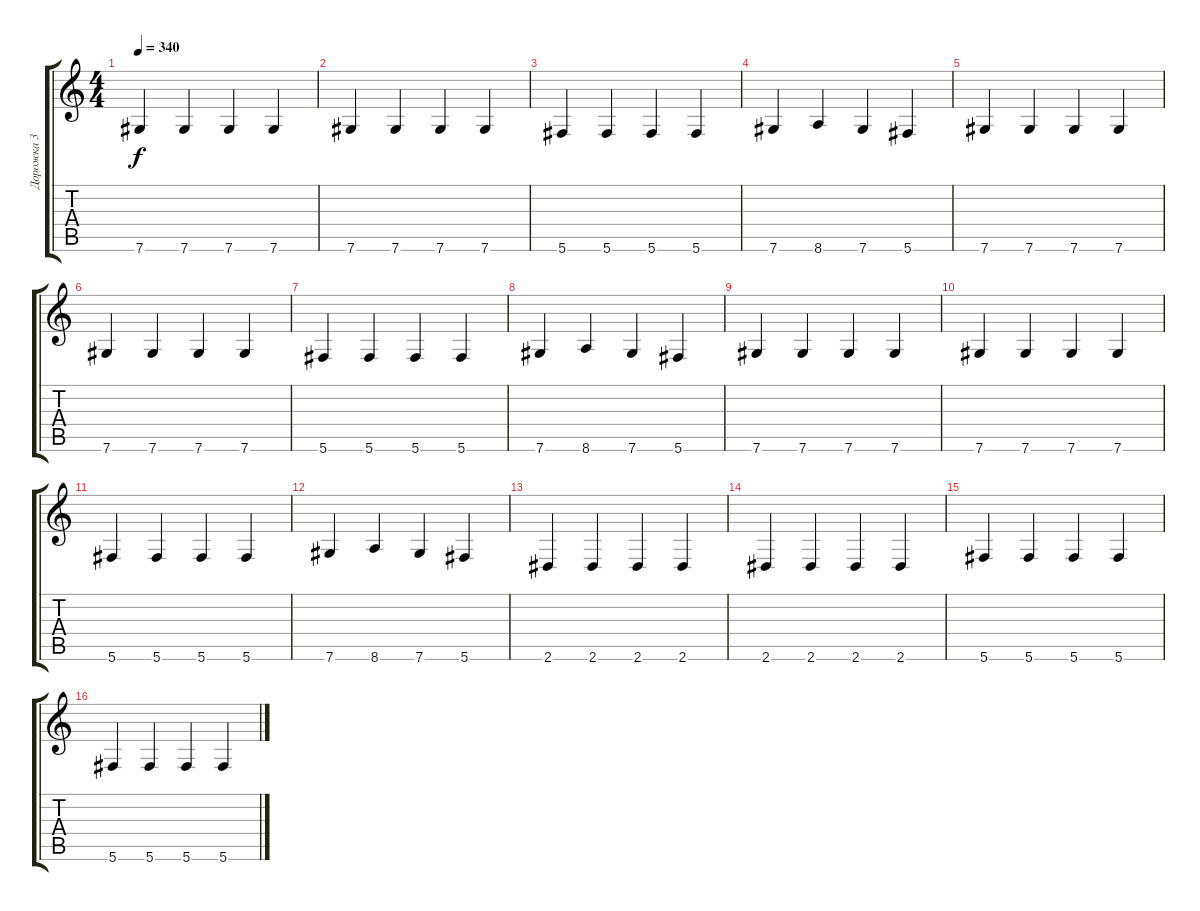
\track ("Дорожка 3" "Дорожка 3") {instrument electricbassfinger}
\staff {score tabs}
\tuning (Db4 Ab3 E3 B2 Gb2 Db2) {hide}
\ts (4 4)
\tempo 340
\clef g2
\ks c
7.6.4{dy f} 7.6.4 7.6.4 7.6.4 |
7.6.4 7.6.4 7.6.4 7.6.4 |
5.6.4 5.6.4 5.6.4 5.6.4 |
7.6.4 8.6.4 7.6.4 5.6.4 |
7.6.4 7.6.4 7.6.4 7.6.4 |
7.6.4 7.6.4 7.6.4 7.6.4 |
5.6.4 5.6.4 5.6.4 5.6.4 |
7.6.4 8.6.4 7.6.4 5.6.4 |
7.6.4 7.6.4 7.6.4 7.6.4 |
7.6.4 7.6.4 7.6.4 7.6.4 |
5.6.4 5.6.4 5.6.4 5.6.4 |
7.6.4 8.6.4 7.6.4 5.6.4 |
2.6.4 2.6.4 2.6.4 2.6.4 |
2.6.4 2.6.4 2.6.4 2.6.4 |
5.6.4 5.6.4 5.6.4 5.6.4 |
5.6.4 5.6.4 5.6.4 5.6.4
